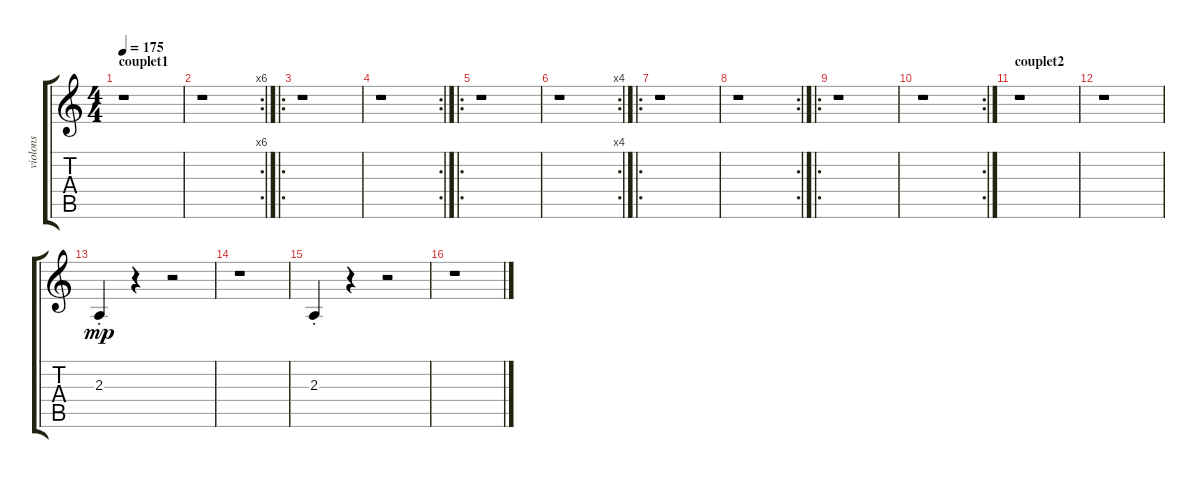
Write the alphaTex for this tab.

\track ("violons" "violons") {instrument orchestrahit}
\staff {score tabs}
\tuning (E4 B3 G3 D3 A2 E2) {hide}
\ts (4 4)
\section ("" "couplet1")
\tempo 175
\clef g2
\ks c
r.1{dy mp instrument orchestrahit} |
\rc 6
r.1 |
\ro
r.1 |
\rc 2
r.1 |
\ro
r.1 |
\rc 4
r.1 |
\ro
r.1 |
\rc 2
r.1 |
\ro
r.1 |
\rc 2
r.1 |
\section ("" "couplet2")
r.1 |
r.1 |
2.3{st}.4 r.4 r.2 |
r.1 |
2.3{st}.4 r.4 r.2 |
r.1
